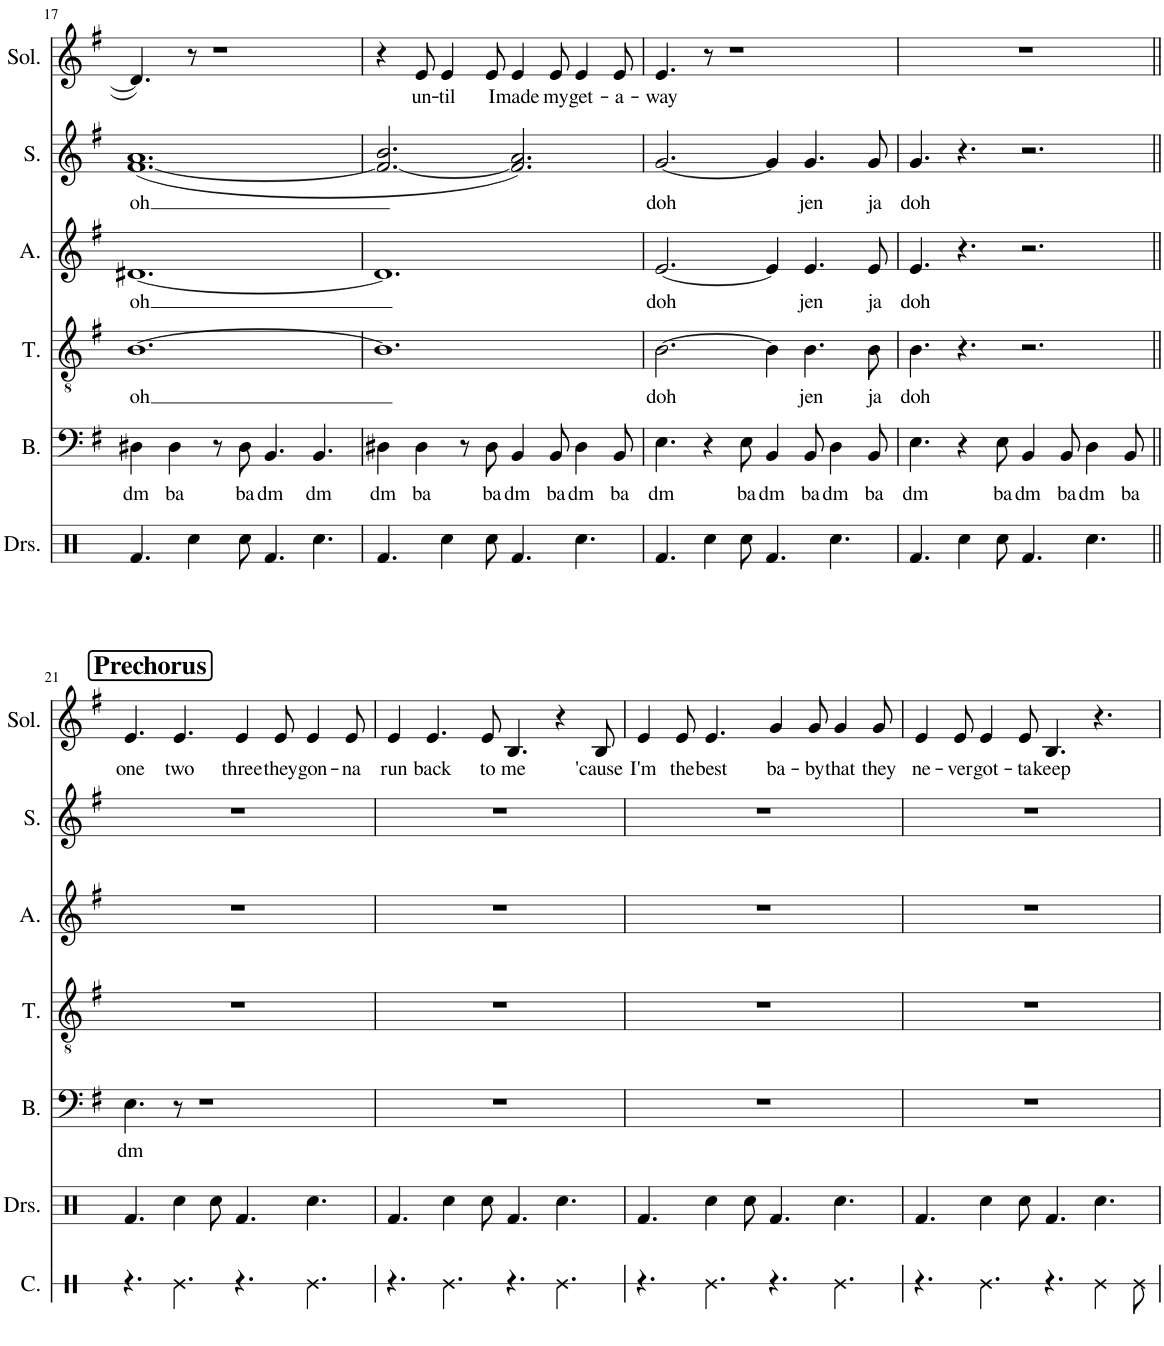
**kern	**text	**kern	**text	**kern	**text	**kern	**text	**kern	**text
*part5	*part5	*part4	*part4	*part3	*part3	*part2	*part2	*part1	*part1
*staff5	*staff5	*staff4	*staff4	*staff3	*staff3	*staff2	*staff2	*staff1	*staff1
*I"Bass	*	*I"Tenor	*	*I"Alto	*	*I"Soprano	*	*I"Solo	*
*I'B.	*	*I'T.	*	*I'A.	*	*I'S.	*	*I'Sol.	*
!!LO:PB:g=z
*clefF4	*	*clefGv2	*	*clefG2	*	*clefG2	*	*clefG2	*
*k[f#]	*	*k[f#]	*	*k[f#]	*	*k[f#]	*	*k[f#]	*
*M12/8	*	*M12/8	*	*M12/8	*	*M12/8	*	*M12/8	*
=17	=17	=17	=17	=17	=17	=17	=17	=17	=17
!	!LO:LY:b	!	!LO:LY:b	!	!LO:LY:b	!	!LO:LY:b	!	!
4D#X\	dm	[1.B	oh	[1.d#X	oh	([1.f# 1.a	oh	4.d#/]	.
!	!LO:LY:b	!	!	!	!	!	!	!	!
4D#\	ba	.	.	.	.	.	.	.	.
.	.	.	.	.	.	.	.	8r	.
8r	.	.	.	.	.	.	.	1r	.
!	!LO:LY:b	!	!	!	!	!	!	!	!
8D#\	ba	.	.	.	.	.	.	.	.
!	!LO:LY:b	!	!	!	!	!	!	!	!
4.BB/	dm	.	.	.	.	.	.	.	.
!	!LO:LY:b	!	!	!	!	!	!	!	!
4.BB/	dm	.	.	.	.	.	.	.	.
=18	=18	=18	=18	=18	=18	=18	=18	=18	=18
!	!LO:LY:b	!	!	!	!	!	!	!	!
4D#X\	dm	1.B]	.	1.d#]	.	2.f#/_ 2.b/	.	4r	.
!	!LO:LY:b	!	!	!	!	!	!	!	!LO:LY:b
4D#\	ba	.	.	.	.	.	.	8e/	un-
!	!	!	!	!	!	!	!	!	!LO:LY:b
.	.	.	.	.	.	.	.	4e/	-til
8r	.	.	.	.	.	.	.	.	.
!	!LO:LY:b	!	!	!	!	!	!	!	!LO:LY:b
8D#\	ba	.	.	.	.	.	.	8e/	I
!	!LO:LY:b	!	!	!	!	!	!	!	!LO:LY:b
4BB/	dm	.	.	.	.	2.f#/] 2.a/)	.	4e/	made
!	!LO:LY:b	!	!	!	!	!	!	!	!LO:LY:b
8BB/	ba	.	.	.	.	.	.	8e/	my
!	!LO:LY:b	!	!	!	!	!	!	!	!LO:LY:b
4D#\	dm	.	.	.	.	.	.	4e/	get-
!	!LO:LY:b	!	!	!	!	!	!	!	!LO:LY:b
8BB/	ba	.	.	.	.	.	.	8e/	-a-
=19	=19	=19	=19	=19	=19	=19	=19	=19	=19
!	!LO:LY:b	!	!LO:LY:b	!	!LO:LY:b	!	!LO:LY:b	!	!LO:LY:b
4.E\	dm	[2.B\	doh	[2.e/	doh	[2.g/	doh	4.e/	-way
4r	.	.	.	.	.	.	.	8r	.
.	.	.	.	.	.	.	.	1r	.
!	!LO:LY:b	!	!	!	!	!	!	!	!
8E\	ba	.	.	.	.	.	.	.	.
!	!LO:LY:b	!	!	!	!	!	!	!	!
4BB/	dm	4B\]	.	4e/]	.	4g/]	.	.	.
!	!LO:LY:b	!	!LO:LY:b	!	!LO:LY:b	!	!LO:LY:b	!	!
8BB/	ba	4.B\	jen	4.e/	jen	4.g/	jen	.	.
!	!LO:LY:b	!	!	!	!	!	!	!	!
4D\	dm	.	.	.	.	.	.	.	.
!	!LO:LY:b	!	!LO:LY:b	!	!LO:LY:b	!	!LO:LY:b	!	!
8BB/	ba	8B\	ja	8e/	ja	8g/	ja	.	.
=20	=20	=20	=20	=20	=20	=20	=20	=20	=20
!	!LO:LY:b	!	!LO:LY:b	!	!LO:LY:b	!	!LO:LY:b	!	!
4.E\	dm	4.B\	doh	4.e/	doh	4.g/	doh	1.r	.
4r	.	4.r	.	4.r	.	4.r	.	.	.
!	!LO:LY:b	!	!	!	!	!	!	!	!
8E\	ba	.	.	.	.	.	.	.	.
!	!LO:LY:b	!	!	!	!	!	!	!	!
4BB/	dm	2.r	.	2.r	.	2.r	.	.	.
!	!LO:LY:b	!	!	!	!	!	!	!	!
8BB/	ba	.	.	.	.	.	.	.	.
!	!LO:LY:b	!	!	!	!	!	!	!	!
4D\	dm	.	.	.	.	.	.	.	.
!	!LO:LY:b	!	!	!	!	!	!	!	!
8BB/	ba	.	.	.	.	.	.	.	.
!!LO:LB:g=z
!!LO:REH:place=s1:a:B:cj:fs=14:t=Prechorus
=21||	=21||	=21||	=21||	=21||	=21||	=21||	=21||	=21||	=21||
!	!LO:LY:b	!	!	!	!	!	!	!	!LO:LY:b
4.E\	dm	1.r	.	1.r	.	1.r	.	4.e/	one
!	!	!	!	!	!	!	!	!	!LO:LY:b
8r	.	.	.	.	.	.	.	4.e/	two
1r	.	.	.	.	.	.	.	.	.
!	!	!	!	!	!	!	!	!	!LO:LY:b
.	.	.	.	.	.	.	.	4e/	three
!	!	!	!	!	!	!	!	!	!LO:LY:b
.	.	.	.	.	.	.	.	8e/	they
!	!	!	!	!	!	!	!	!	!LO:LY:b
.	.	.	.	.	.	.	.	4e/	gon-
!	!	!	!	!	!	!	!	!	!LO:LY:b
.	.	.	.	.	.	.	.	8e/	-na
=22	=22	=22	=22	=22	=22	=22	=22	=22	=22
!	!	!	!	!	!	!	!	!	!LO:LY:b
1.r	.	1.r	.	1.r	.	1.r	.	4e/	run
!	!	!	!	!	!	!	!	!	!LO:LY:b
.	.	.	.	.	.	.	.	4.e/	back
!	!	!	!	!	!	!	!	!	!LO:LY:b
.	.	.	.	.	.	.	.	8e/	to
!	!	!	!	!	!	!	!	!	!LO:LY:b
.	.	.	.	.	.	.	.	4.B/	me
.	.	.	.	.	.	.	.	4r	.
!	!	!	!	!	!	!	!	!	!LO:LY:b
.	.	.	.	.	.	.	.	8B/	'cause
=23	=23	=23	=23	=23	=23	=23	=23	=23	=23
!	!	!	!	!	!	!	!	!	!LO:LY:b
1.r	.	1.r	.	1.r	.	1.r	.	4e/	I'm
!	!	!	!	!	!	!	!	!	!LO:LY:b
.	.	.	.	.	.	.	.	8e/	the
!	!	!	!	!	!	!	!	!	!LO:LY:b
.	.	.	.	.	.	.	.	4.e/	best
!	!	!	!	!	!	!	!	!	!LO:LY:b
.	.	.	.	.	.	.	.	4g/	ba-
!	!	!	!	!	!	!	!	!	!LO:LY:b
.	.	.	.	.	.	.	.	8g/	-by
!	!	!	!	!	!	!	!	!	!LO:LY:b
.	.	.	.	.	.	.	.	4g/	that
!	!	!	!	!	!	!	!	!	!LO:LY:b
.	.	.	.	.	.	.	.	8g/	they
=24	=24	=24	=24	=24	=24	=24	=24	=24	=24
!	!	!	!	!	!	!	!	!	!LO:LY:b
1.r	.	1.r	.	1.r	.	1.r	.	4e/	ne-
!	!	!	!	!	!	!	!	!	!LO:LY:b
.	.	.	.	.	.	.	.	8e/	-ver
!	!	!	!	!	!	!	!	!	!LO:LY:b
.	.	.	.	.	.	.	.	4e/	got-
!	!	!	!	!	!	!	!	!	!LO:LY:b
.	.	.	.	.	.	.	.	8e/	-ta
!	!	!	!	!	!	!	!	!	!LO:LY:b
.	.	.	.	.	.	.	.	4.B/	keep
.	.	.	.	.	.	.	.	4.r	.
=	=	=	=	=	=	=	=	=	=
*-	*-	*-	*-	*-	*-	*-	*-	*-	*-
